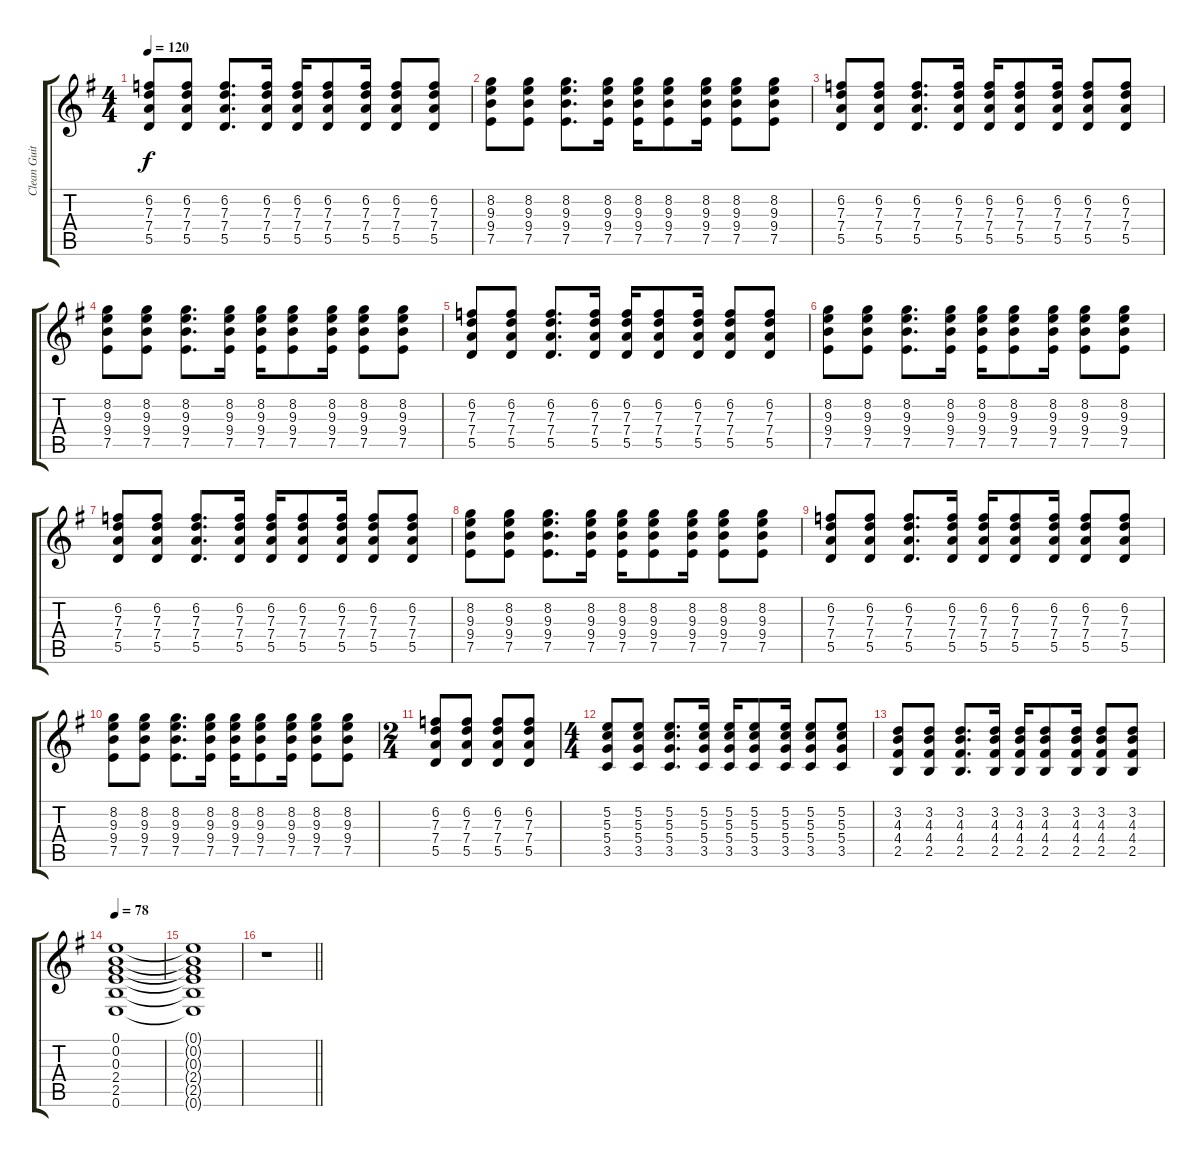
\track ("Clean Guitar" "Clean Guit") {instrument electricguitarjazz}
\staff {score tabs}
\tuning (E4 B3 G3 D3 A2 E2) {hide}
\ts (4 4)
\tempo 120
\clef g2
\ks g
(6.2 7.3 7.4 5.5).8{dy f} (6.2 7.3 7.4 5.5).8 (6.2 7.3 7.4 5.5).8{d} (6.2 7.3 7.4 5.5).16 (6.2 7.3 7.4 5.5).16 (6.2 7.3 7.4 5.5).8 (6.2 7.3 7.4 5.5).16 (6.2 7.3 7.4 5.5).8 (6.2 7.3 7.4 5.5).8 |
(8.2 9.3 9.4 7.5).8 (8.2 9.3 9.4 7.5).8 (8.2 9.3 9.4 7.5).8{d} (8.2 9.3 9.4 7.5).16 (8.2 9.3 9.4 7.5).16 (8.2 9.3 9.4 7.5).8 (8.2 9.3 9.4 7.5).16 (8.2 9.3 9.4 7.5).8 (8.2 9.3 9.4 7.5).8 |
(6.2 7.3 7.4 5.5).8 (6.2 7.3 7.4 5.5).8 (6.2 7.3 7.4 5.5).8{d} (6.2 7.3 7.4 5.5).16 (6.2 7.3 7.4 5.5).16 (6.2 7.3 7.4 5.5).8 (6.2 7.3 7.4 5.5).16 (6.2 7.3 7.4 5.5).8 (6.2 7.3 7.4 5.5).8 |
(8.2 9.3 9.4 7.5).8 (8.2 9.3 9.4 7.5).8 (8.2 9.3 9.4 7.5).8{d} (8.2 9.3 9.4 7.5).16 (8.2 9.3 9.4 7.5).16 (8.2 9.3 9.4 7.5).8 (8.2 9.3 9.4 7.5).16 (8.2 9.3 9.4 7.5).8 (8.2 9.3 9.4 7.5).8 |
(6.2 7.3 7.4 5.5).8 (6.2 7.3 7.4 5.5).8 (6.2 7.3 7.4 5.5).8{d} (6.2 7.3 7.4 5.5).16 (6.2 7.3 7.4 5.5).16 (6.2 7.3 7.4 5.5).8 (6.2 7.3 7.4 5.5).16 (6.2 7.3 7.4 5.5).8 (6.2 7.3 7.4 5.5).8 |
(8.2 9.3 9.4 7.5).8 (8.2 9.3 9.4 7.5).8 (8.2 9.3 9.4 7.5).8{d} (8.2 9.3 9.4 7.5).16 (8.2 9.3 9.4 7.5).16 (8.2 9.3 9.4 7.5).8 (8.2 9.3 9.4 7.5).16 (8.2 9.3 9.4 7.5).8 (8.2 9.3 9.4 7.5).8 |
(6.2 7.3 7.4 5.5).8 (6.2 7.3 7.4 5.5).8 (6.2 7.3 7.4 5.5).8{d} (6.2 7.3 7.4 5.5).16 (6.2 7.3 7.4 5.5).16 (6.2 7.3 7.4 5.5).8 (6.2 7.3 7.4 5.5).16 (6.2 7.3 7.4 5.5).8 (6.2 7.3 7.4 5.5).8 |
(8.2 9.3 9.4 7.5).8 (8.2 9.3 9.4 7.5).8 (8.2 9.3 9.4 7.5).8{d} (8.2 9.3 9.4 7.5).16 (8.2 9.3 9.4 7.5).16 (8.2 9.3 9.4 7.5).8 (8.2 9.3 9.4 7.5).16 (8.2 9.3 9.4 7.5).8 (8.2 9.3 9.4 7.5).8 |
(6.2 7.3 7.4 5.5).8 (6.2 7.3 7.4 5.5).8 (6.2 7.3 7.4 5.5).8{d} (6.2 7.3 7.4 5.5).16 (6.2 7.3 7.4 5.5).16 (6.2 7.3 7.4 5.5).8 (6.2 7.3 7.4 5.5).16 (6.2 7.3 7.4 5.5).8 (6.2 7.3 7.4 5.5).8 |
(8.2 9.3 9.4 7.5).8 (8.2 9.3 9.4 7.5).8 (8.2 9.3 9.4 7.5).8{d} (8.2 9.3 9.4 7.5).16 (8.2 9.3 9.4 7.5).16 (8.2 9.3 9.4 7.5).8 (8.2 9.3 9.4 7.5).16 (8.2 9.3 9.4 7.5).8 (8.2 9.3 9.4 7.5).8 |
\ts (2 4)
(6.2 7.3 7.4 5.5).8 (6.2 7.3 7.4 5.5).8 (6.2 7.3 7.4 5.5).8 (6.2 7.3 7.4 5.5).8 |
\ts (4 4)
(5.2 5.3 5.4 3.5).8 (5.2 5.3 5.4 3.5).8 (5.2 5.3 5.4 3.5).8{d} (5.2 5.3 5.4 3.5).16 (5.2 5.3 5.4 3.5).16 (5.2 5.3 5.4 3.5).8 (5.2 5.3 5.4 3.5).16 (5.2 5.3 5.4 3.5).8 (5.2 5.3 5.4 3.5).8 |
(3.2 4.3 4.4 2.5).8 (3.2 4.3 4.4 2.5).8 (3.2 4.3 4.4 2.5).8{d} (3.2 4.3 4.4 2.5).16 (3.2 4.3 4.4 2.5).16 (3.2 4.3 4.4 2.5).8 (3.2 4.3 4.4 2.5).16 (3.2 4.3 4.4 2.5).8 (3.2 4.3 4.4 2.5).8 |
\tempo 78
(0.1 0.2 0.3 2.4 2.5 0.6).1 |
(0.1{t} 0.2{t} 0.3{t} 2.4{t} 2.5{t} 0.6{t}).1 |
\barLineRight lightlight
r.1
